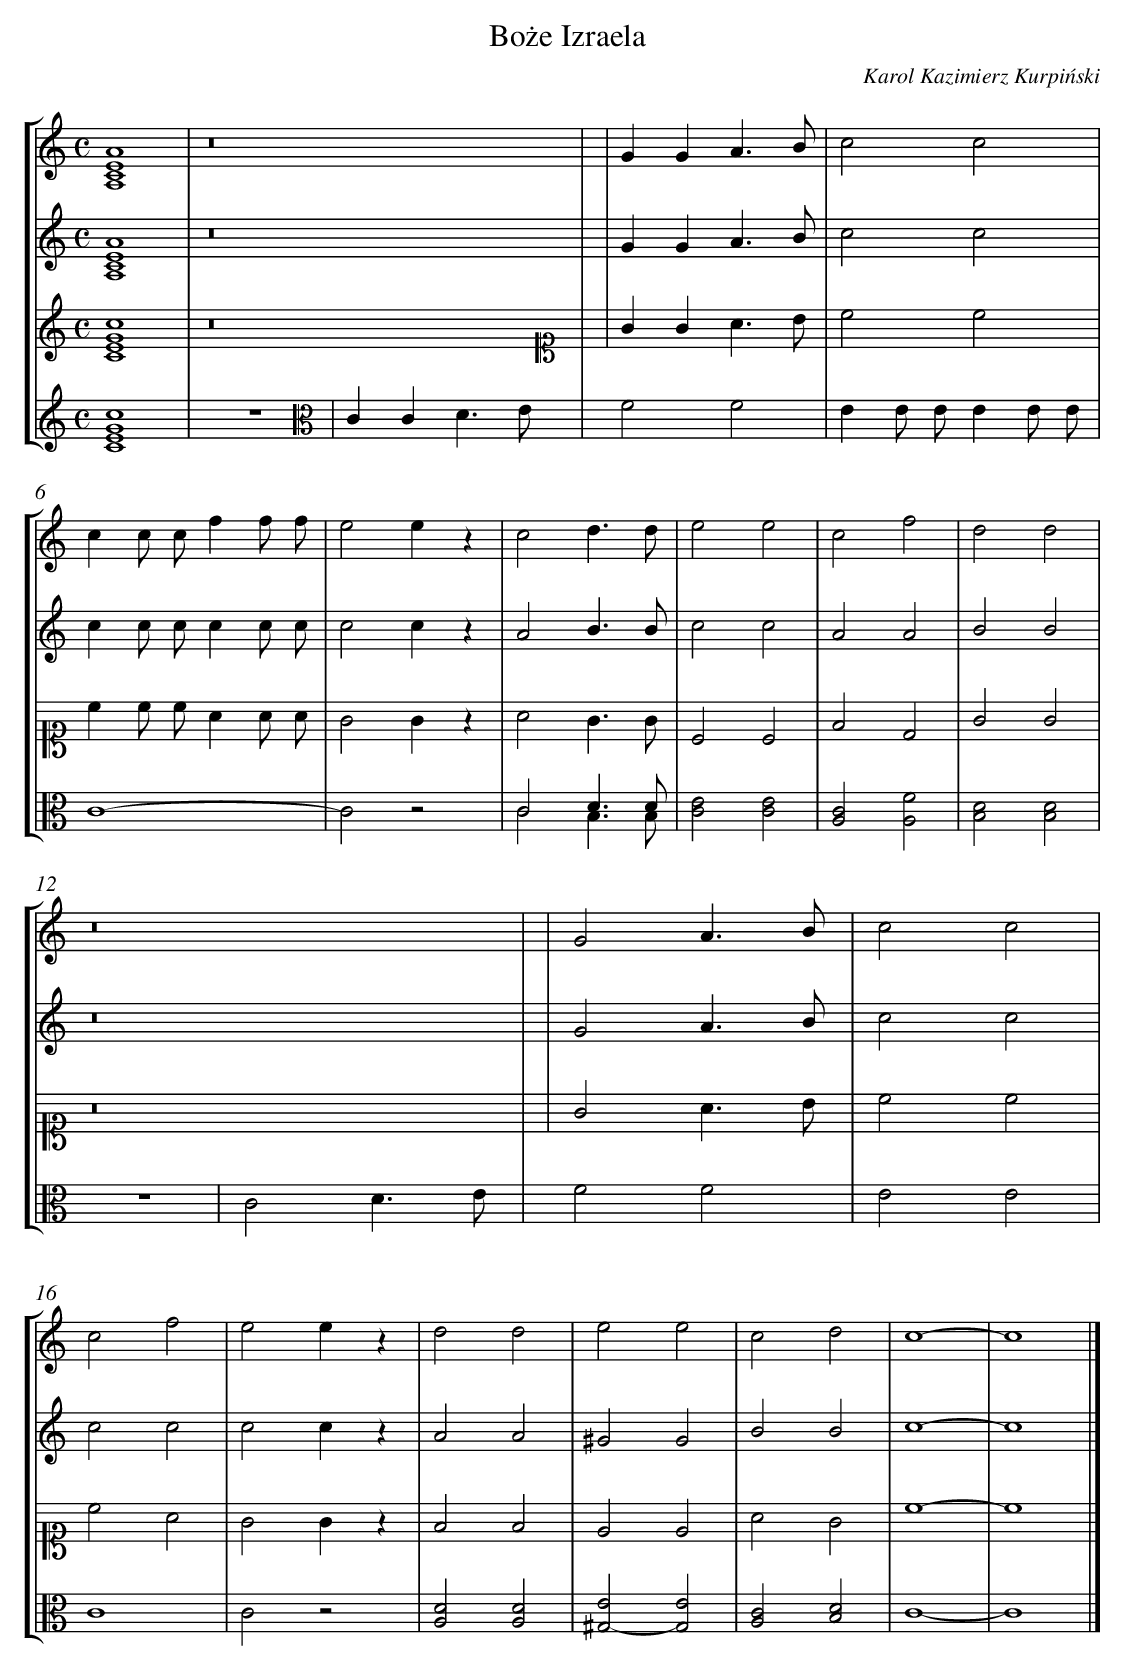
X:1
T: Boże Izraela
C: Karol Kazimierz Kurpiński
L: 1/4
M: C
%%staves [1 2 3 4]
V: 1
V: 2
V: 3 clef=treble
V: 4 clef=treble
K: C
[V:1] [A4E4C4A,4] |
[V:2] [A4E4C4A,4] |
[V:3] [K:clef=treble][c4G4E4C4] |
[V:4] [K:clef=treble][c4G4E4C4] |
[V:1] z8 |
[V:2] z8 |
[V:3] z8 |
[V:4] z4[K:clef=alto] |
[V:1]  |
[V:2]  |
[V:3] [K:clef=C1] |
[V:4] CCD3/E/ |
[V:1] GGA3/B/ |
[V:2] GGA3/B/ |
[V:3] GGA3/B/ |
[V:4] F2F2 |
[V:1] c2c2 |
[V:2] c2c2 |
[V:3] c2c2 |
[V:4] EE/ E/EE/ E/ |
[V:1] cc/ c/ff/ f/ |
[V:2] cc/ c/cc/ c/ |
[V:3] cc/ c/AA/ A/ |
[V:4] C4- |
[V:1] e2ez |
[V:2] c2cz |
[V:3] G2Gz |
[V:4] C2z2 |
[V:1] c2d3/d/ |
[V:2] A2B3/B/ |
[V:3] A2G3/G/ |
[V:4] C2D3/D/ & C2B,3/B,/ |
[V:1] e2e2 |
[V:2] c2c2 |
[V:3] C2C2 |
[V:4] [E2C2][E2C2] |
[V:1] c2f2 |
[V:2] A2A2 |
[V:3] F2D2 |
[V:4] [C2A,2][F2A,2] |
[V:1] d2d2 |
[V:2] B2B2 |
[V:3] G2G2 |
[V:4] [D2B,2][D2B,2] |
[V:1] z8 |
[V:2] z8 |
[V:3] z8 |
[V:4] z4 |
[V:1]  |
[V:2]  |
[V:3]  |
[V:4] C2D3/E/ |
[V:1] G2A3/B/ |
[V:2] G2A3/B/ |
[V:3] G2A3/B/ |
[V:4] F2F2 |
[V:1] c2c2 |
[V:2] c2c2 |
[V:3] c2c2 |
[V:4] E2E2 |
[V:1] c2f2 |
[V:2] c2c2 |
[V:3] c2A2 |
[V:4] C4 |
[V:1] e2ez |
[V:2] c2cz |
[V:3] G2Gz |
[V:4] C2z2 |
[V:1] d2d2 |
[V:2] A2A2 |
[V:3] F2F2 |
[V:4] [D2A,2][D2A,2] |
[V:1] e2e2 |
[V:2] ^G2G2 |
[V:3] E2E2 |
[V:4] [E2^G,2-][E2G,2] |
[V:1] c2d2 |
[V:2] B2B2 |
[V:3] A2G2 |
[V:4] [C2A,2][D2B,2] |
[V:1] c4- |
[V:2] c4- |
[V:3] c4- |
[V:4] C4- |
[V:1] c4 |]
[V:2] c4 |]
[V:3] c4 |]
[V:4] C4 |]
